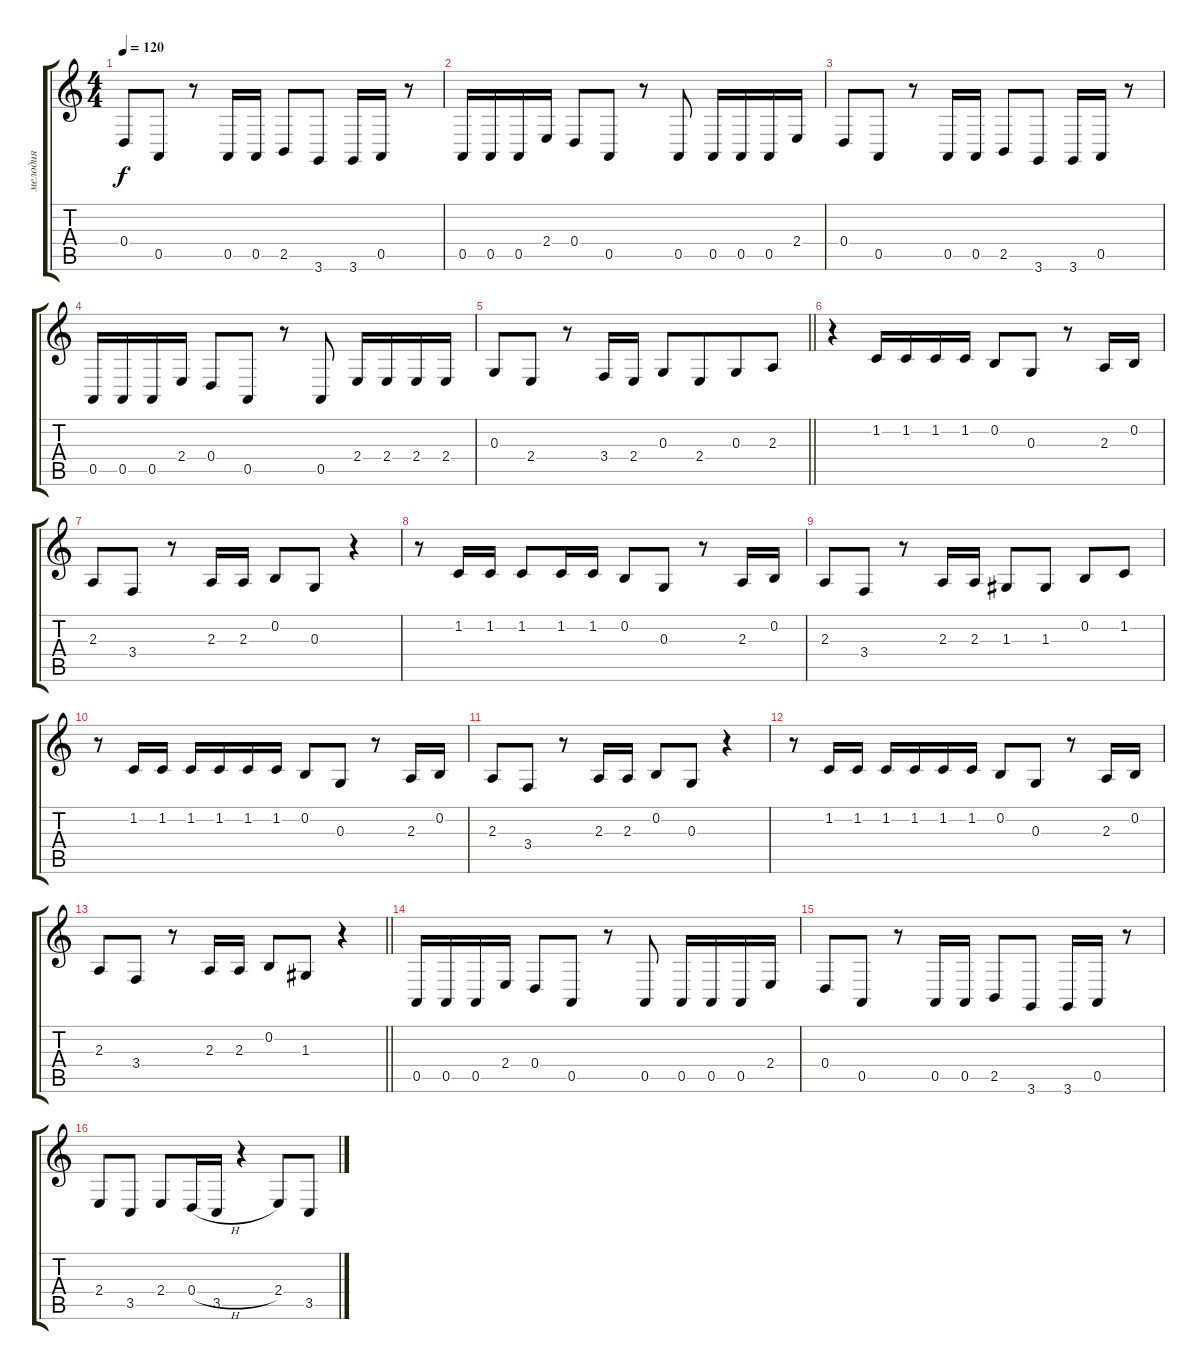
\track ("мелодия" "мелодия") {instrument acousticgrandpiano}
\staff {score tabs}
\tuning (E4 B3 G3 D3 A2 E2) {hide}
\ts (4 4)
\tempo 120
\clef g2
\ks c
0.4.8{dy f} 0.5.8 r.8 0.5.16 0.5.16 2.5.8 3.6.8 3.6.16 0.5.16 r.8 |
0.5.16 0.5.16 0.5.16 2.4.16 0.4.8 0.5.8 r.8 0.5.8 0.5.16 0.5.16 0.5.16 2.4.16 |
0.4.8 0.5.8 r.8 0.5.16 0.5.16 2.5.8 3.6.8 3.6.16 0.5.16 r.8 |
0.5.16 0.5.16 0.5.16 2.4.16 0.4.8 0.5.8 r.8 0.5.8 2.4.16 2.4.16 2.4.16 2.4.16 |
\barLineRight lightlight
0.3.8 2.4.8 r.8 3.4.16 2.4.16 0.3.8 2.4.8{beam merge} 0.3.8 2.3.8 |
r.4 1.2.16 1.2.16 1.2.16 1.2.16 0.2.8 0.3.8 r.8 2.3.16 0.2.16 |
2.3.8 3.4.8 r.8 2.3.16 2.3.16 0.2.8 0.3.8 r.4 |
r.8 1.2.16 1.2.16 1.2.8 1.2.16 1.2.16 0.2.8 0.3.8 r.8 2.3.16 0.2.16 |
2.3.8 3.4.8 r.8 2.3.16 2.3.16 1.3.8 1.3.8 0.2.8 1.2.8 |
r.8 1.2.16 1.2.16 1.2.16 1.2.16 1.2.16 1.2.16 0.2.8 0.3.8 r.8 2.3.16 0.2.16 |
2.3.8 3.4.8 r.8 2.3.16 2.3.16 0.2.8 0.3.8 r.4 |
r.8 1.2.16 1.2.16 1.2.16 1.2.16 1.2.16 1.2.16 0.2.8 0.3.8 r.8 2.3.16 0.2.16 |
\barLineRight lightlight
2.3.8 3.4.8 r.8 2.3.16 2.3.16 0.2.8 1.3.8 r.4 |
0.5.16 0.5.16 0.5.16 2.4.16 0.4.8 0.5.8 r.8 0.5.8 0.5.16 0.5.16 0.5.16 2.4.16 |
0.4.8 0.5.8 r.8 0.5.16 0.5.16 2.5.8 3.6.8 3.6.16 0.5.16 r.8 |
2.4.8 3.5.8 2.4.8 0.4{h}.16 3.5.16 r.4 2.4.8 3.5.8
